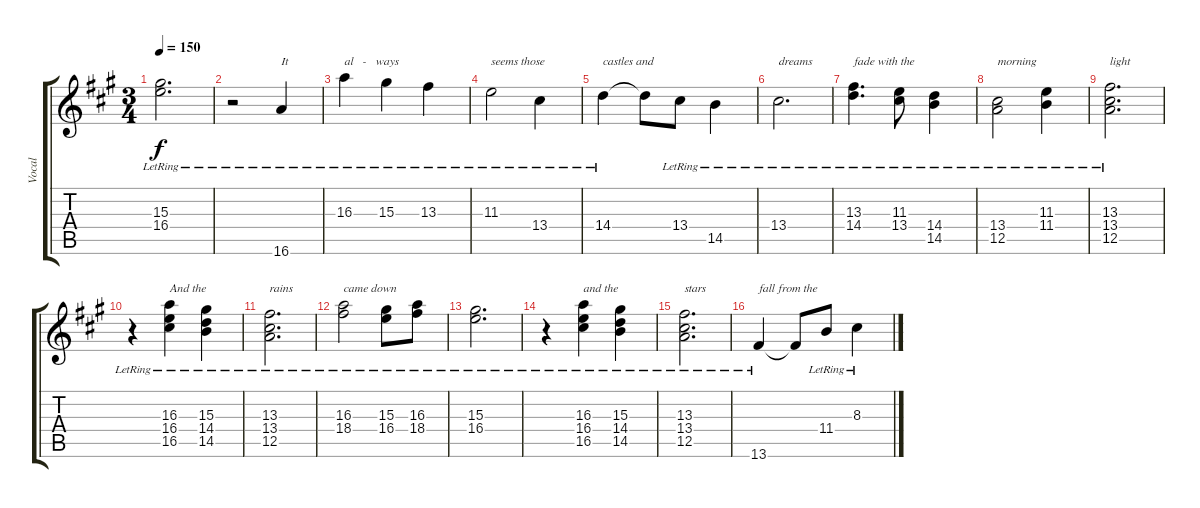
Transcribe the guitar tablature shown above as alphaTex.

\track ("Vocal" "Vocal") {instrument acousticguitarsteel}
\staff {score tabs}
\tuning (F4 C4 F3 C3 A2 F2) {hide}
\ts (3 4)
\tempo 150
\clef g2
\ks f#minor
(15.3{lr} 16.4{lr}).2{d dy f} |
r.2 16.6{lr}.4{txt "It"} |
16.3{lr}.4{txt "al   -   ways"} 15.3{lr}.4 13.3{lr}.4 |
11.3{lr}.2{txt "seems those"} 13.4{lr}.4 |
14.4{lr}.4{txt "castles and"} 14.4{t}.8 13.4{lr}.8 14.5{lr}.4 |
13.4{lr}.2{d txt "dreams"} |
(13.3{lr} 14.4{lr}).4{d txt "fade with the"} (11.3{lr} 13.4{lr}).8 (14.4{lr} 14.5{lr}).4 |
(13.4{lr} 12.5{lr}).2{txt "morning"} (11.3{lr} 11.4{lr}).4 |
(13.3{lr} 13.4{lr} 12.5{lr}).2{d txt "light"} |
r.4 (16.3{lr} 16.4{lr} 16.5{lr}).4{txt "And the"} (15.3{lr} 14.4{lr} 14.5{lr}).4 |
(13.3{lr} 13.4{lr} 12.5{lr}).2{d txt "rains"} |
(16.3{lr} 18.4{lr}).2{txt "came down"} (15.3{lr} 16.4{lr}).8 (16.3{lr} 18.4{lr}).8 |
(15.3{lr} 16.4{lr}).2{d} |
r.4 (16.3{lr} 16.4{lr} 16.5{lr}).4{txt "and the"} (15.3{lr} 14.4{lr} 14.5{lr}).4 |
(13.3{lr} 13.4{lr} 12.5{lr}).2{d txt "stars"} |
13.6{lr}.4{txt "fall from the"} 13.6{t}.8 11.4{lr}.8 8.3{lr}.4
